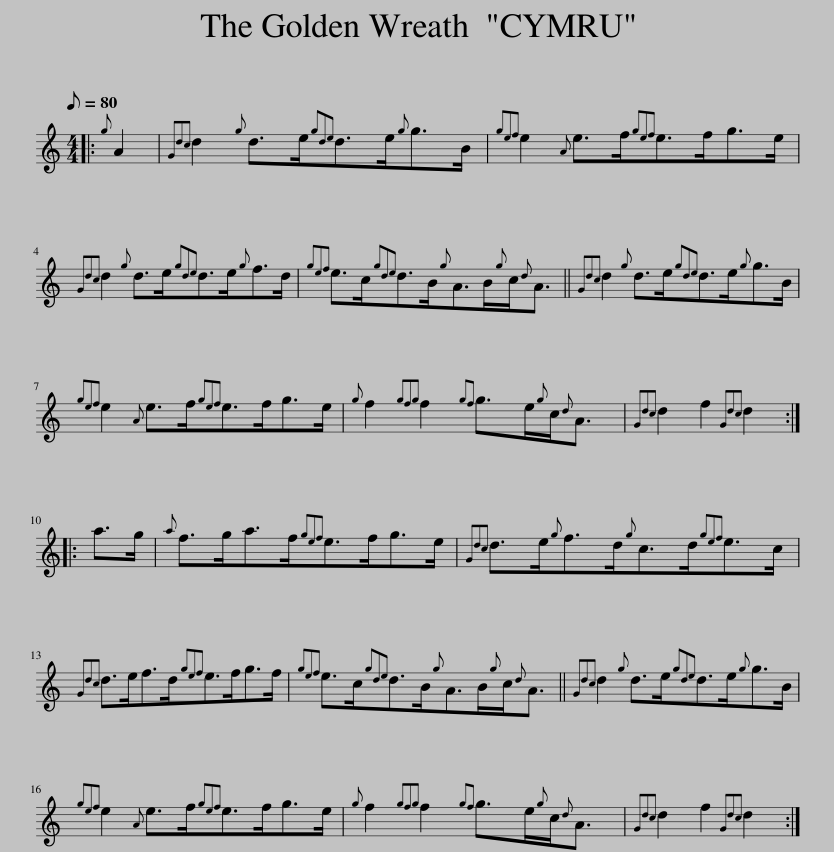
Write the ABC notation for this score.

X:1
L:1/8
Q:1/8=80
M:4/4
I:linebreak $
K:C
V:1 treble
V:1
|:{g} A2 |{Gdc} d2{g} d>e{gde}d>e{g}g>B |{gef} e2{A} e>f{gef}e>fg>e |${Gdc} d2{g} d>e{gde}d>e{g}f>d |{gef} e>c{gde}d>B{g}A>B{g}c/{d}A3/2 || %5
{Gdc} d2{g} d>e{gde}d>e{g}g>B |${gef} e2{A} e>f{gef}e>fg>e |{g} f2{gfg} f2{gf} g>e{g}c/{d}A3/2 |{Gdc} d2 f2{Gdc} d2 ::$ a>g | %10
{a} f>ga>f{gef}e>fg>e |{Gdc} d>e{g}f>d{g}c>d{gef}e>c |${Gdc} d>ef>d{gef}e>fg>f |{gef} e>c{gde}d>B{g}A>B{g}c/{d}A3/2 ||{Gdc} d2{g} d>e{gde}d>e{g}g>B |$ %15
{gef} e2{A} e>f{gef}e>fg>e |{g} f2{gfg} f2{gf} g>e{g}c/{d}A3/2 |{Gdc} d2 f2{Gdc} d2 :| %18
